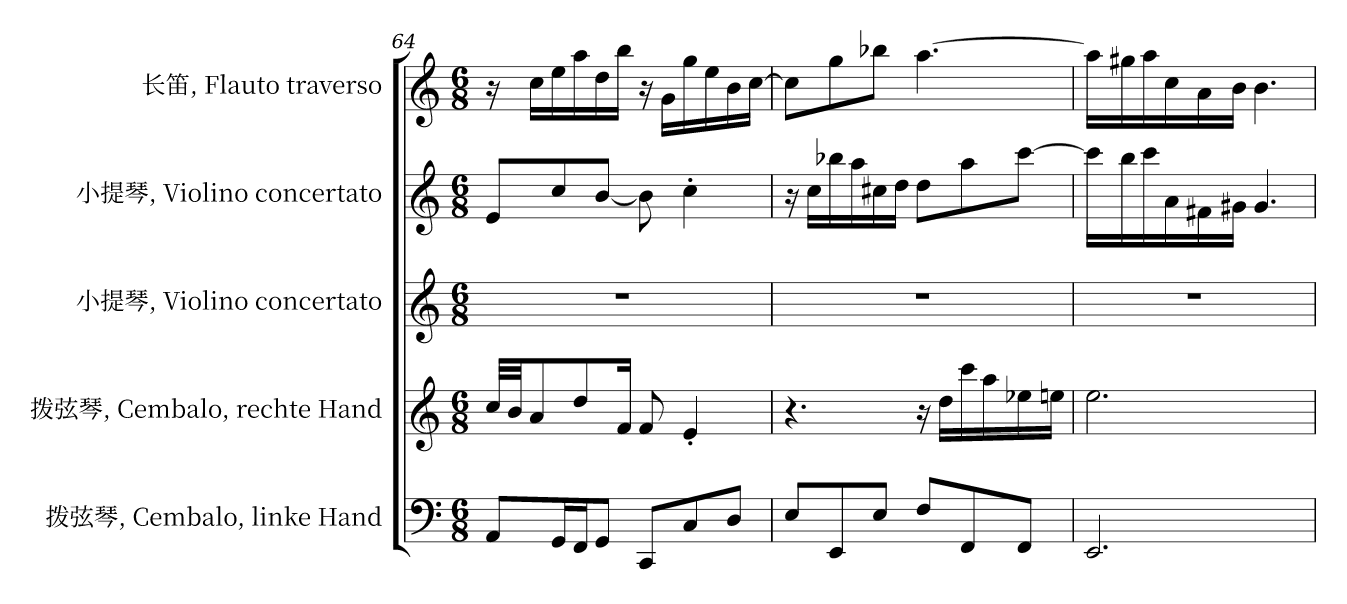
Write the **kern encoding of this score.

**kern	**kern	**kern	**kern	**kern
*part5	*part4	*part3	*part2	*part1
*staff5	*staff4	*staff3	*staff2	*staff1
*I"拨弦琴, Cembalo, linke Hand	*I"拨弦琴, Cembalo, rechte Hand	*I"小提琴, Violino concertato	*I"小提琴, Violino concertato	*I"长笛, Flauto traverso
*	*	*I'Vln.	*I'Vln.	*I'Fl.
!!LO:PB:g=z
*clefF4	*clefG2	*clefG2	*clefG2	*clefG2
*k[]	*k[]	*k[]	*k[]	*k[]
*M6/8	*M6/8	*M6/8	*M6/8	*M6/8
=64	=64	=64	=64	=64
8AA/L	32cc/LLL	2.r	8e/L	16r
.	32b/JJ	.	.	.
.	8a/	.	.	16cc\LL
16GG/L	.	.	8cc/	16ee\
16FF/J	8dd/	.	.	16aa\
8GG/J	.	.	[8b/J	16dd\
.	16f/Jk	.	.	16bb\JJ
8CC/L	8f/	.	8b\]	16r
.	.	.	.	16g\LL
8C/	4e'/	.	4cc'\	16gg\
.	.	.	.	16ee\
8D/J	.	.	.	16b\
.	.	.	.	[16cc\JJ
=65	=65	=65	=65	=65
8E/L	4.r	2.r	16r	8cc\L]
.	.	.	16cc\LL	.
8EE/	.	.	16bb-X\	8gg\
.	.	.	16aa\	.
8E/J	.	.	16cc#X\	8bb-X\J
.	.	.	16dd\JJ	.
8F/L	16r	.	8dd\L	[4.aa\
.	16dd\LL	.	.	.
8FF/	16ccc\	.	8aa\	.
.	16aa\	.	.	.
8FF/J	16ee-X\	.	[8ccc\J	.
.	16een\JJ	.	.	.
=66	=66	=66	=66	=66
2.EE/	2.ee\	2.r	16ccc\LL]	16aa\LL]
.	.	.	16bb\	16gg#X\
.	.	.	16ccc\	16aa\
.	.	.	16a\	16cc\
.	.	.	16f#X\	16a\
.	.	.	16g#X\JJ	16b\JJ
.	.	.	4.g#/	4.b\
=	=	=	=	=
*-	*-	*-	*-	*-
